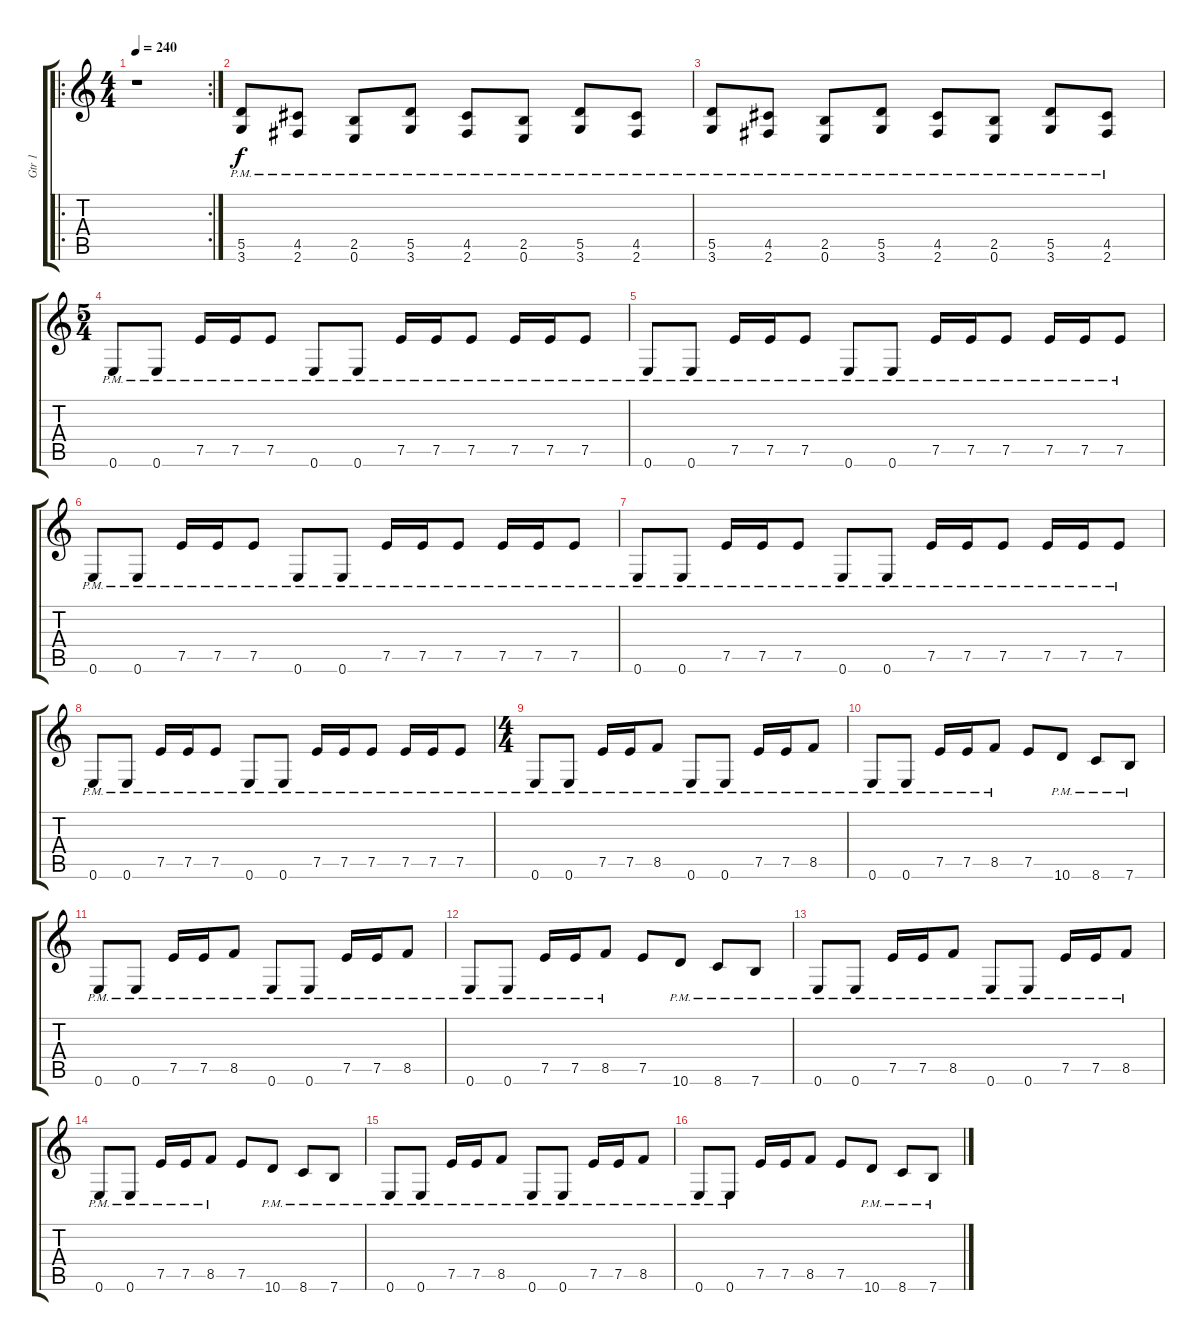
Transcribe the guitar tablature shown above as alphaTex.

\track ("Gtr 1" "Gtr 1") {instrument distortionguitar}
\staff {score tabs}
\tuning (E4 B3 G3 D3 A2 E2) {hide}
\ro
\rc 2
\ts (4 4)
\tempo 240
\clef g2
\ks c
r.1{dy f instrument distortionguitar} |
(5.5{pm} 3.6{pm}).8 (4.5{pm} 2.6{pm}).8 (2.5{pm} 0.6{pm}).8 (5.5{pm} 3.6{pm}).8 (4.5{pm} 2.6{pm}).8 (2.5{pm} 0.6{pm}).8 (5.5{pm} 3.6{pm}).8 (4.5{pm} 2.6{pm}).8 |
(5.5{pm} 3.6{pm}).8 (4.5{pm} 2.6{pm}).8 (2.5{pm} 0.6{pm}).8 (5.5{pm} 3.6{pm}).8 (4.5{pm} 2.6{pm}).8 (2.5{pm} 0.6{pm}).8 (5.5{pm} 3.6{pm}).8 (4.5{pm} 2.6{pm}).8 |
\ts (5 4)
0.6{pm}.8 0.6{pm}.8 7.5{pm}.16 7.5{pm}.16 7.5{pm}.8 0.6{pm}.8 0.6{pm}.8 7.5{pm}.16 7.5{pm}.16 7.5{pm}.8 7.5{pm}.16 7.5{pm}.16 7.5{pm}.8 |
0.6{pm}.8 0.6{pm}.8 7.5{pm}.16 7.5{pm}.16 7.5{pm}.8 0.6{pm}.8 0.6{pm}.8 7.5{pm}.16 7.5{pm}.16 7.5{pm}.8 7.5{pm}.16 7.5{pm}.16 7.5{pm}.8 |
0.6{pm}.8 0.6{pm}.8 7.5{pm}.16 7.5{pm}.16 7.5{pm}.8 0.6{pm}.8 0.6{pm}.8 7.5{pm}.16 7.5{pm}.16 7.5{pm}.8 7.5{pm}.16 7.5{pm}.16 7.5{pm}.8 |
0.6{pm}.8 0.6{pm}.8 7.5{pm}.16 7.5{pm}.16 7.5{pm}.8 0.6{pm}.8 0.6{pm}.8 7.5{pm}.16 7.5{pm}.16 7.5{pm}.8 7.5{pm}.16 7.5{pm}.16 7.5{pm}.8 |
0.6{pm}.8 0.6{pm}.8 7.5{pm}.16 7.5{pm}.16 7.5{pm}.8 0.6{pm}.8 0.6{pm}.8 7.5{pm}.16 7.5{pm}.16 7.5{pm}.8 7.5{pm}.16 7.5{pm}.16 7.5{pm}.8 |
\ts (4 4)
0.6{pm}.8 0.6{pm}.8 7.5{pm}.16 7.5{pm}.16 8.5{pm}.8 0.6{pm}.8 0.6{pm}.8 7.5{pm}.16 7.5{pm}.16 8.5{pm}.8 |
0.6{pm}.8 0.6{pm}.8 7.5{pm}.16 7.5{pm}.16 8.5{pm}.8 7.5.8 10.6{pm}.8 8.6{pm}.8 7.6{pm}.8 |
0.6{pm}.8 0.6{pm}.8 7.5{pm}.16 7.5{pm}.16 8.5{pm}.8 0.6{pm}.8 0.6{pm}.8 7.5{pm}.16 7.5{pm}.16 8.5{pm}.8 |
0.6{pm}.8 0.6{pm}.8 7.5{pm}.16 7.5{pm}.16 8.5{pm}.8 7.5.8 10.6{pm}.8 8.6{pm}.8 7.6{pm}.8 |
0.6{pm}.8 0.6{pm}.8 7.5{pm}.16 7.5{pm}.16 8.5{pm}.8 0.6{pm}.8 0.6{pm}.8 7.5{pm}.16 7.5{pm}.16 8.5{pm}.8 |
0.6{pm}.8 0.6{pm}.8 7.5{pm}.16 7.5{pm}.16 8.5{pm}.8 7.5.8 10.6{pm}.8 8.6{pm}.8 7.6{pm}.8 |
0.6{pm}.8 0.6{pm}.8 7.5{pm}.16 7.5{pm}.16 8.5{pm}.8 0.6{pm}.8 0.6{pm}.8 7.5{pm}.16 7.5{pm}.16 8.5{pm}.8 |
0.6{pm}.8 0.6{pm}.8 7.5.16 7.5.16 8.5.8 7.5.8 10.6{pm}.8 8.6{pm}.8 7.6{pm}.8
